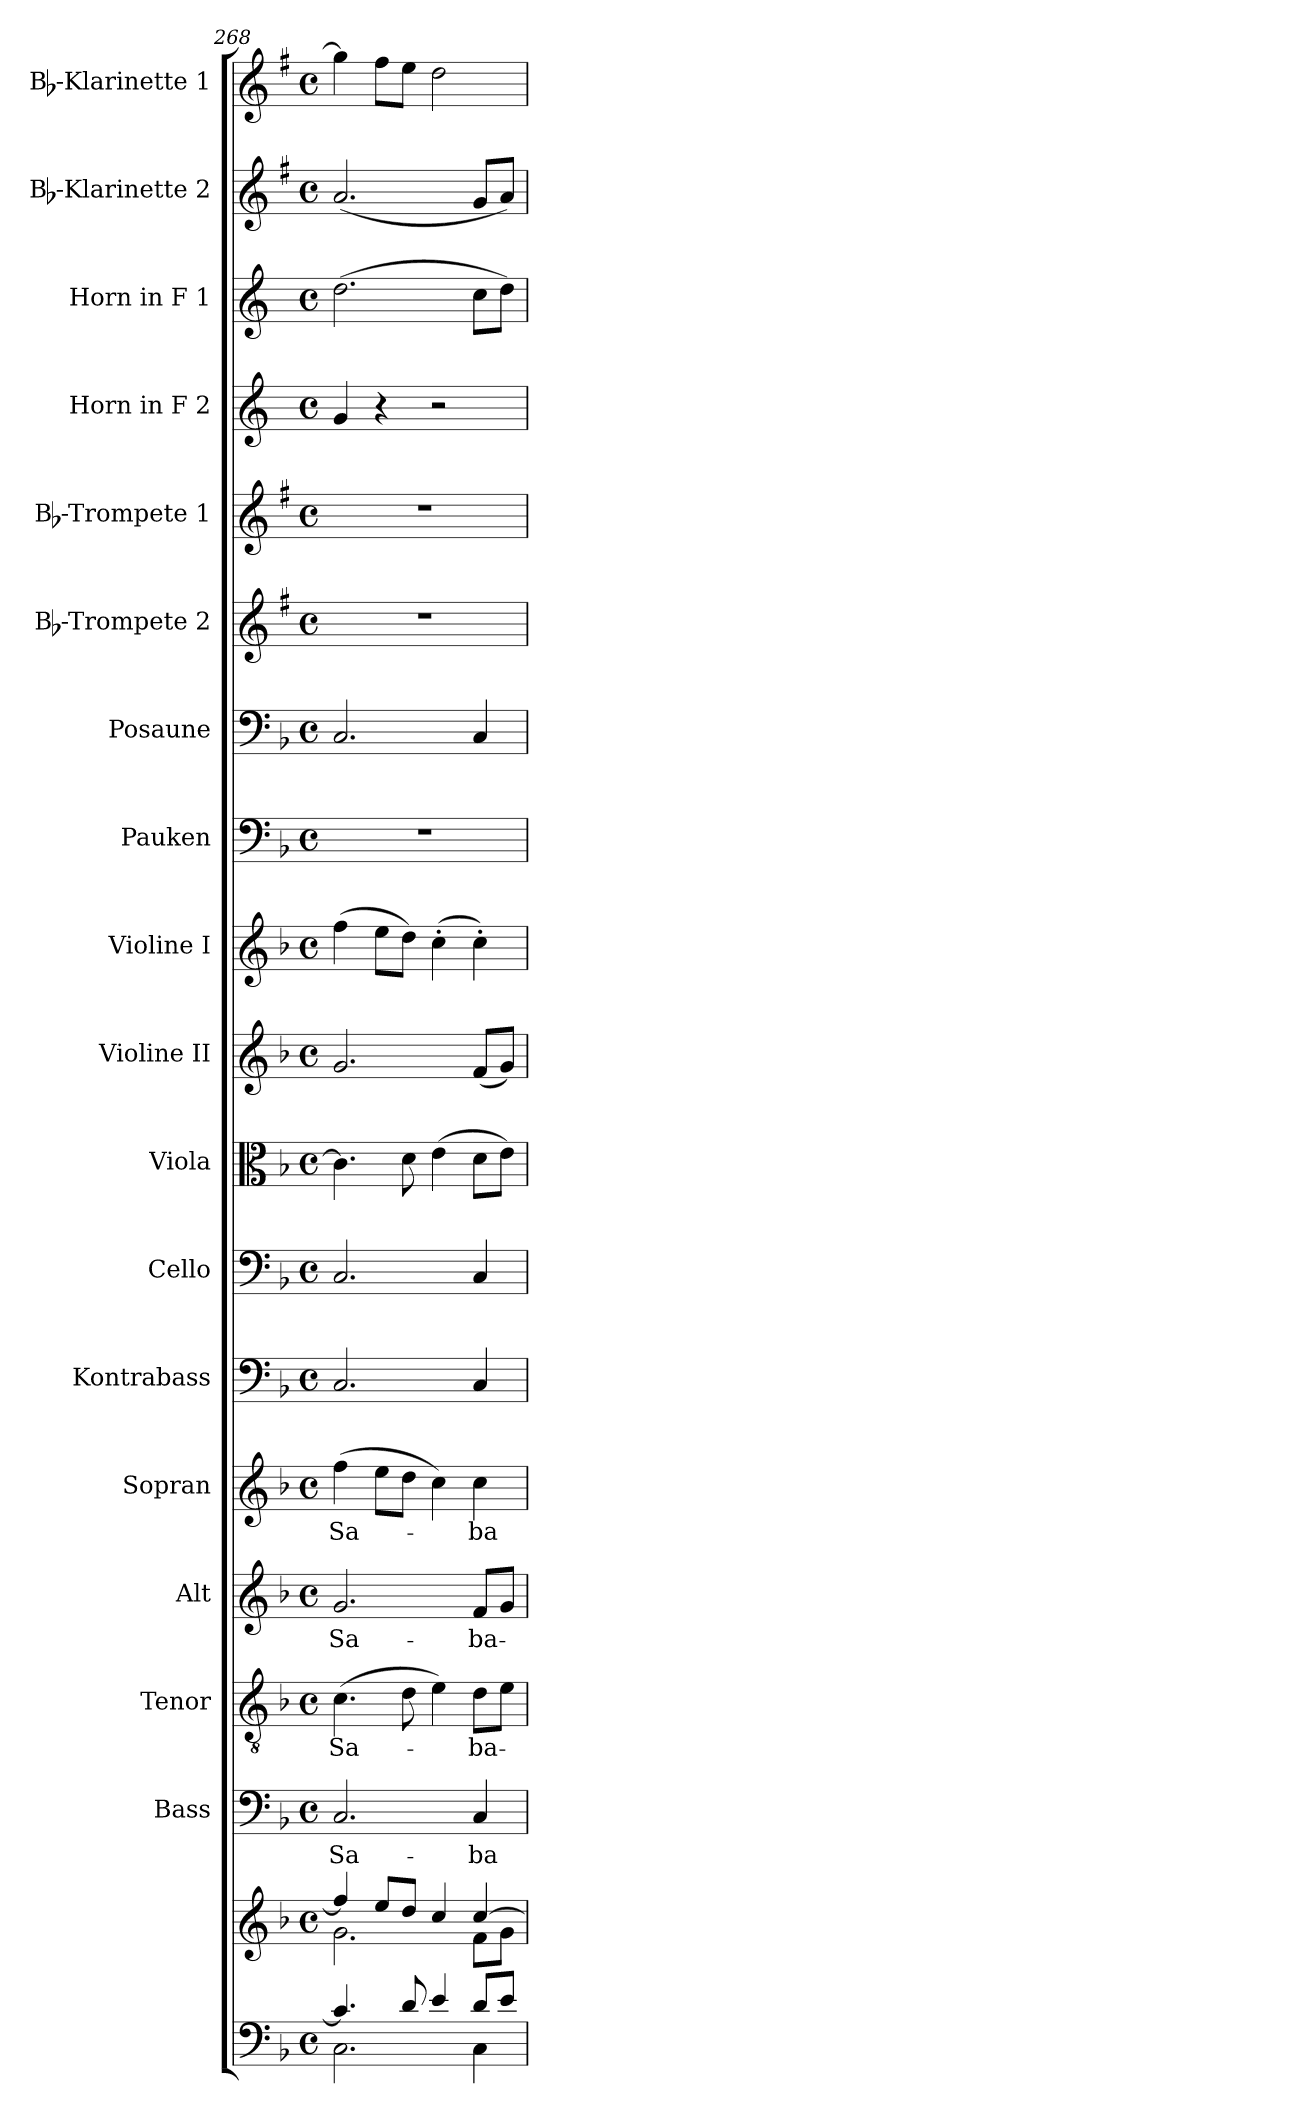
**kern	**kern	**kern	**text	**kern	**text	**kern	**text	**kern	**text	**kern	**kern	**kern	**kern	**kern	**kern	**kern	**kern	**kern	**kern	**kern	**kern	**kern
*part18	*part18	*part17	*part17	*part16	*part16	*part15	*part15	*part14	*part14	*part13	*part12	*part11	*part10	*part9	*part8	*part7	*part6	*part5	*part4	*part3	*part2	*part1
*staff19	*staff18	*staff17	*staff17	*staff16	*staff16	*staff15	*staff15	*staff14	*staff14	*staff13	*staff12	*staff11	*staff10	*staff9	*staff8	*staff7	*staff6	*staff5	*staff4	*staff3	*staff2	*staff1
*	*	*I"Bass	*	*I"Tenor	*	*I"Alt	*	*I"Sopran	*	*I"Kontrabass	*I"Cello	*I"Viola	*I"Violine II	*I"Violine I	*I"Pauken	*I"Posaune	*I"Bb-Trompete 2	*I"Bb-Trompete 1	*I"Horn in F 2	*I"Horn in F 1	*I"Bb-Klarinette 2	*I"Bb-Klarinette 1
*	*	*I'B.	*	*I'T.	*	*I'A.	*	*I'S.	*	*I'Kb.	*	*I'Vla.	*I'Vl. II	*I'Vl. I	*I'Pk.	*I'Pos.	*I'Bb Trp. 2	*I'Bb Trp. 1	*	*	*I'Bb Kl. 2	*I'Bb Kl. 1
*clefF4	*clefG2	*clefF4	*	*clefGv2	*	*clefG2	*	*clefG2	*	*clefF4	*clefF4	*clefC3	*clefG2	*clefG2	*clefF4	*clefF4	*clefG2	*clefG2	*clefG2	*clefG2	*clefG2	*clefG2
*	*	*	*	*	*	*	*	*	*	*ITrd7c12	*	*	*	*	*	*	*ITrd1c2	*ITrd1c2	*ITrd4c7	*ITrd4c7	*ITrd1c2	*ITrd1c2
*k[b-]	*k[b-]	*k[b-]	*	*k[b-]	*	*k[b-]	*	*k[b-]	*	*k[b-]	*k[b-]	*k[b-]	*k[b-]	*k[b-]	*k[b-]	*k[b-]	*k[b-]	*k[b-]	*k[b-]	*k[b-]	*k[b-]	*k[b-]
*F:	*F:	*F:	*	*F:	*	*F:	*	*F:	*	*F:	*F:	*F:	*F:	*F:	*F:	*F:	*F:	*F:	*F:	*F:	*F:	*F:
*M4/4	*M4/4	*M4/4	*	*M4/4	*	*M4/4	*	*M4/4	*	*M4/4	*M4/4	*M4/4	*M4/4	*M4/4	*M4/4	*M4/4	*M4/4	*M4/4	*M4/4	*M4/4	*M4/4	*M4/4
*met(c)	*met(c)	*met(c)	*	*met(c)	*	*met(c)	*	*met(c)	*	*met(c)	*met(c)	*met(c)	*met(c)	*met(c)	*met(c)	*met(c)	*met(c)	*met(c)	*met(c)	*met(c)	*met(c)	*met(c)
=268	=268	=268	=268	=268	=268	=268	=268	=268	=268	=268	=268	=268	=268	=268	=268	=268	=268	=268	=268	=268	=268	=268
*^	*^	*	*	*	*	*	*	*	*	*	*	*	*	*	*	*	*	*	*	*	*	*
!	!	!	!	!	!LO:LY:b	!	!LO:LY:b	!	!LO:LY:b	!	!LO:LY:b	!	!	!	!	!	!	!	!	!	!	!	!	!
4.c/]	2.C\	4ff/]	2.g\	2.C/	Sa-	(>4.c\	Sa-	2.g/	Sa-	(>4ff\	Sa-	2.CC/	2.C/	4.c\]	2.g/	(>4ff\	1r	2.C/	1r	1r	4c/	(>2.g\	(<2.g/	4ff\]
.	.	8ee/L	.	.	.	.	.	.	.	8ee\L	.	.	.	.	.	8ee\L	.	.	.	.	4r	.	.	8ee\L
8d/	.	8dd/J	.	.	.	8d\	.	.	.	8dd\J	.	.	.	8d\	.	8dd\J)	.	.	.	.	.	.	.	8dd\J
4e/	.	4cc/	.	.	.	4e\)	.	.	.	4cc\)	.	.	.	(>4e\	.	(>4cc'>\	.	.	.	.	2r	.	.	2cc\
!	!	!	!	!	!LO:LY:b	!	!LO:LY:b	!	!LO:LY:b	!	!LO:LY:b	!	!	!	!	!	!	!	!	!	!	!	!	!
8d/L	4C\	[>4cc/	8f\L	4C/	-ba-	8d\L	-ba-	8f/L	-ba-	4cc\	-ba-	4CC/	4C/	8d\L	(<8f/L	4cc'>\)	.	4C/	.	.	.	8f\L	8f/L	.
8e/J	.	.	8g\J	.	.	8e\J	.	8g/J	.	.	.	.	.	8e\J)	8g/J)	.	.	.	.	.	.	8g\J)	8g/J)	.
*v	*v	*	*	*	*	*	*	*	*	*	*	*	*	*	*	*	*	*	*	*	*	*	*	*
*	*v	*v	*	*	*	*	*	*	*	*	*	*	*	*	*	*	*	*	*	*	*	*	*
=	=	=	=	=	=	=	=	=	=	=	=	=	=	=	=	=	=	=	=	=	=	=
*-	*-	*-	*-	*-	*-	*-	*-	*-	*-	*-	*-	*-	*-	*-	*-	*-	*-	*-	*-	*-	*-	*-
